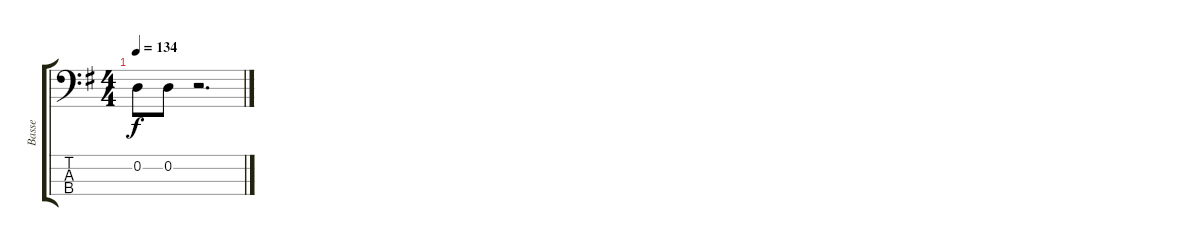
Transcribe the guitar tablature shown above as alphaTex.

\track ("Basse" "Basse") {instrument electricbassfinger}
\staff {score tabs}
\tuning (G2 D2 A1 E1) {hide}
\ts (4 4)
\tempo 134
\clef f4
\ks g
0.2.8{dy f} 0.2.8 r.2{d}
